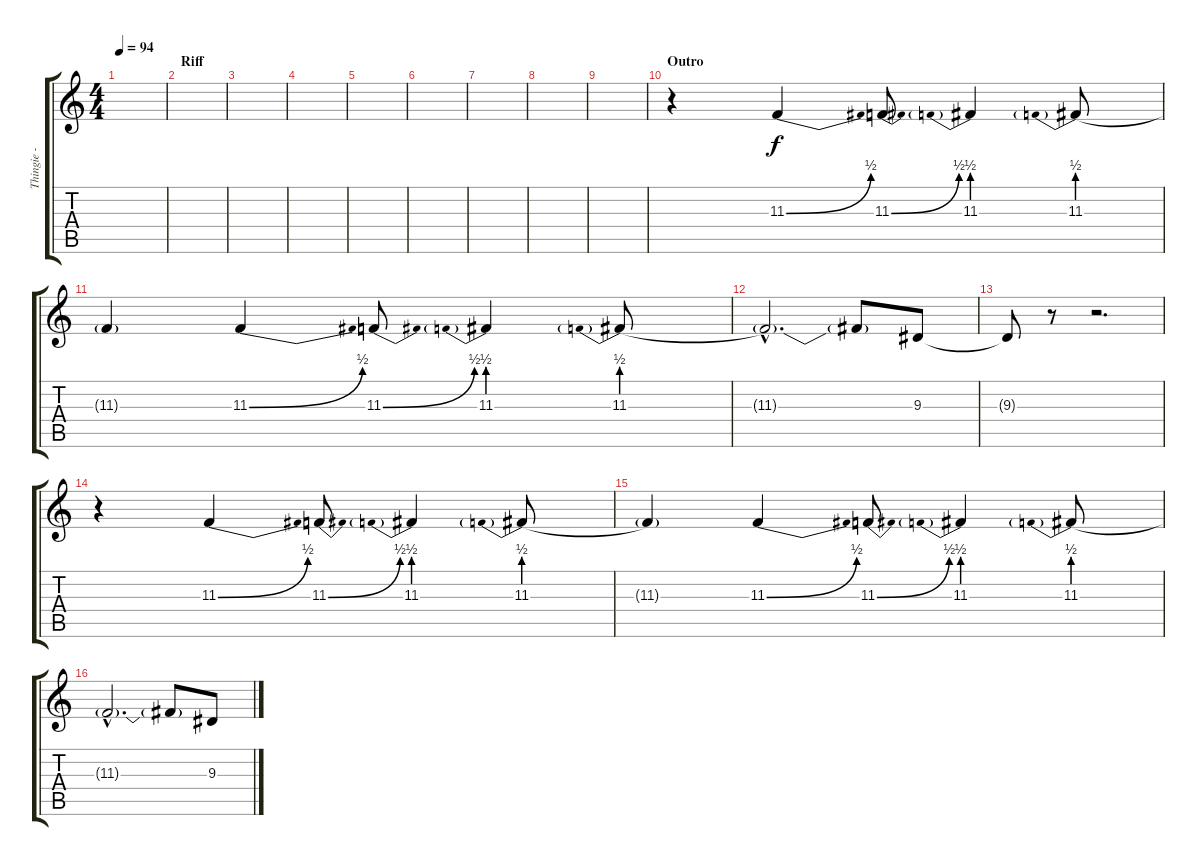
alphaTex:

\track ("Thingie - Eb" "Thingie - ") {instrument harmonica}
\staff {score tabs}
\tuning (Eb4 Bb3 Gb3 Db3 Ab2 Eb2) {hide}
\ts (4 4)
\tempo 94
\clef g2
\ks c
|
\section ("" "Riff")
|
|
|
|
|
|
|
|
\section ("" "Outro")
r.4 11.3{be (bend 0 0 60 2)}.4 11.3{be (bend 0 0 60 2)}.8 11.3{be (prebend 0 2 60 2)}.4 11.3{be (prebend 0 2 60 2)}.8 |
11.3{t}.4 11.3{be (bend 0 0 60 2)}.4 11.3{be (bend 0 0 60 2)}.8 11.3{be (prebend 0 2 60 2)}.4 11.3{be (prebend 0 2 60 2)}.8 |
11.3{hac t}.2{d} 11.3{t}.8 9.3.8 |
9.3{t}.8 r.8 r.2{d} |
r.4 11.3{be (bend 0 0 60 2)}.4 11.3{be (bend 0 0 60 2)}.8 11.3{be (prebend 0 2 60 2)}.4 11.3{be (prebend 0 2 60 2)}.8 |
11.3{t}.4 11.3{be (bend 0 0 60 2)}.4 11.3{be (bend 0 0 60 2)}.8 11.3{be (prebend 0 2 60 2)}.4 11.3{be (prebend 0 2 60 2)}.8 |
11.3{hac t}.2{d} 11.3{t}.8 9.3.8
